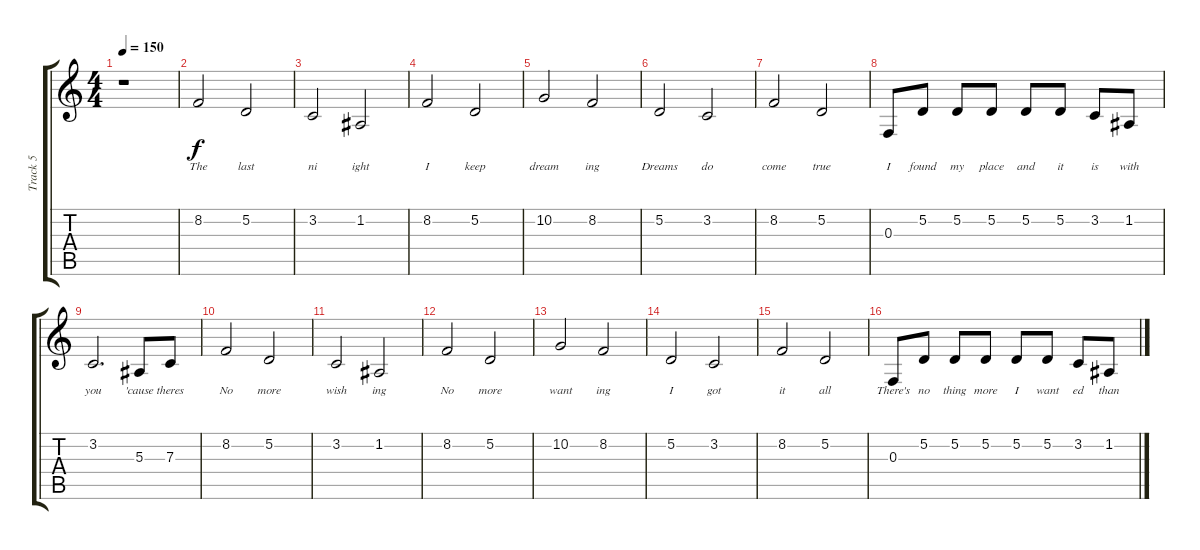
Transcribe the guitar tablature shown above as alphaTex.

\track ("Track 5" "Track 5") {instrument lead1square}
\staff {score tabs}
\tuning (D4 A3 F3 C3 G2 C2) {hide}
\ts (4 4)
\tempo 150
\clef g2
\ks c
r.1{dy f} |
8.2.2{lyrics (0 "The") lyrics (1 "") lyrics (2 "") lyrics (3 "") lyrics (4 "")} 5.2.2{lyrics (0 "last") lyrics (1 "") lyrics (2 "") lyrics (3 "") lyrics (4 "")} |
3.2.2{lyrics (0 "ni") lyrics (1 "") lyrics (2 "") lyrics (3 "") lyrics (4 "")} 1.2.2{lyrics (0 "ight") lyrics (1 "") lyrics (2 "") lyrics (3 "") lyrics (4 "")} |
8.2.2{lyrics (0 "I") lyrics (1 "") lyrics (2 "") lyrics (3 "") lyrics (4 "")} 5.2.2{lyrics (0 "keep") lyrics (1 "") lyrics (2 "") lyrics (3 "") lyrics (4 "")} |
10.2.2{lyrics (0 "dream") lyrics (1 "") lyrics (2 "") lyrics (3 "") lyrics (4 "")} 8.2.2{lyrics (0 "ing") lyrics (1 "") lyrics (2 "") lyrics (3 "") lyrics (4 "")} |
5.2.2{lyrics (0 "Dreams") lyrics (1 "") lyrics (2 "") lyrics (3 "") lyrics (4 "")} 3.2.2{lyrics (0 "do") lyrics (1 "") lyrics (2 "") lyrics (3 "") lyrics (4 "")} |
8.2.2{lyrics (0 "come") lyrics (1 "") lyrics (2 "") lyrics (3 "") lyrics (4 "")} 5.2.2{lyrics (0 "true") lyrics (1 "") lyrics (2 "") lyrics (3 "") lyrics (4 "")} |
0.3.8{lyrics (0 "I") lyrics (1 "") lyrics (2 "") lyrics (3 "") lyrics (4 "")} 5.2.8{lyrics (0 "found") lyrics (1 "") lyrics (2 "") lyrics (3 "") lyrics (4 "")} 5.2.8{lyrics (0 "my") lyrics (1 "") lyrics (2 "") lyrics (3 "") lyrics (4 "")} 5.2.8{lyrics (0 "place") lyrics (1 "") lyrics (2 "") lyrics (3 "") lyrics (4 "")} 5.2.8{lyrics (0 "and") lyrics (1 "") lyrics (2 "") lyrics (3 "") lyrics (4 "")} 5.2.8{lyrics (0 "it") lyrics (1 "") lyrics (2 "") lyrics (3 "") lyrics (4 "")} 3.2.8{lyrics (0 "is") lyrics (1 "") lyrics (2 "") lyrics (3 "") lyrics (4 "")} 1.2.8{lyrics (0 "with") lyrics (1 "") lyrics (2 "") lyrics (3 "") lyrics (4 "")} |
3.2.2{d lyrics (0 "you") lyrics (1 "") lyrics (2 "") lyrics (3 "") lyrics (4 "")} 5.3.8{lyrics (0 "'cause") lyrics (1 "") lyrics (2 "") lyrics (3 "") lyrics (4 "")} 7.3.8{lyrics (0 "theres") lyrics (1 "") lyrics (2 "") lyrics (3 "") lyrics (4 "")} |
8.2.2{lyrics (0 "No") lyrics (1 "") lyrics (2 "") lyrics (3 "") lyrics (4 "")} 5.2.2{lyrics (0 "more") lyrics (1 "") lyrics (2 "") lyrics (3 "") lyrics (4 "")} |
3.2.2{lyrics (0 "wish") lyrics (1 "") lyrics (2 "") lyrics (3 "") lyrics (4 "")} 1.2.2{lyrics (0 "ing") lyrics (1 "") lyrics (2 "") lyrics (3 "") lyrics (4 "")} |
8.2.2{lyrics (0 "No") lyrics (1 "") lyrics (2 "") lyrics (3 "") lyrics (4 "")} 5.2.2{lyrics (0 "more") lyrics (1 "") lyrics (2 "") lyrics (3 "") lyrics (4 "")} |
10.2.2{lyrics (0 "want") lyrics (1 "") lyrics (2 "") lyrics (3 "") lyrics (4 "")} 8.2.2{lyrics (0 "ing") lyrics (1 "") lyrics (2 "") lyrics (3 "") lyrics (4 "")} |
5.2.2{lyrics (0 "I") lyrics (1 "") lyrics (2 "") lyrics (3 "") lyrics (4 "")} 3.2.2{lyrics (0 "got") lyrics (1 "") lyrics (2 "") lyrics (3 "") lyrics (4 "")} |
8.2.2{lyrics (0 "it") lyrics (1 "") lyrics (2 "") lyrics (3 "") lyrics (4 "")} 5.2.2{lyrics (0 "all") lyrics (1 "") lyrics (2 "") lyrics (3 "") lyrics (4 "")} |
0.3.8{lyrics (0 "There's") lyrics (1 "") lyrics (2 "") lyrics (3 "") lyrics (4 "")} 5.2.8{lyrics (0 "no") lyrics (1 "") lyrics (2 "") lyrics (3 "") lyrics (4 "")} 5.2.8{lyrics (0 "thing") lyrics (1 "") lyrics (2 "") lyrics (3 "") lyrics (4 "")} 5.2.8{lyrics (0 "more") lyrics (1 "") lyrics (2 "") lyrics (3 "") lyrics (4 "")} 5.2.8{lyrics (0 "I") lyrics (1 "") lyrics (2 "") lyrics (3 "") lyrics (4 "")} 5.2.8{lyrics (0 "want") lyrics (1 "") lyrics (2 "") lyrics (3 "") lyrics (4 "")} 3.2.8{lyrics (0 "ed") lyrics (1 "") lyrics (2 "") lyrics (3 "") lyrics (4 "")} 1.2.8{lyrics (0 "than") lyrics (1 "") lyrics (2 "") lyrics (3 "") lyrics (4 "")}
